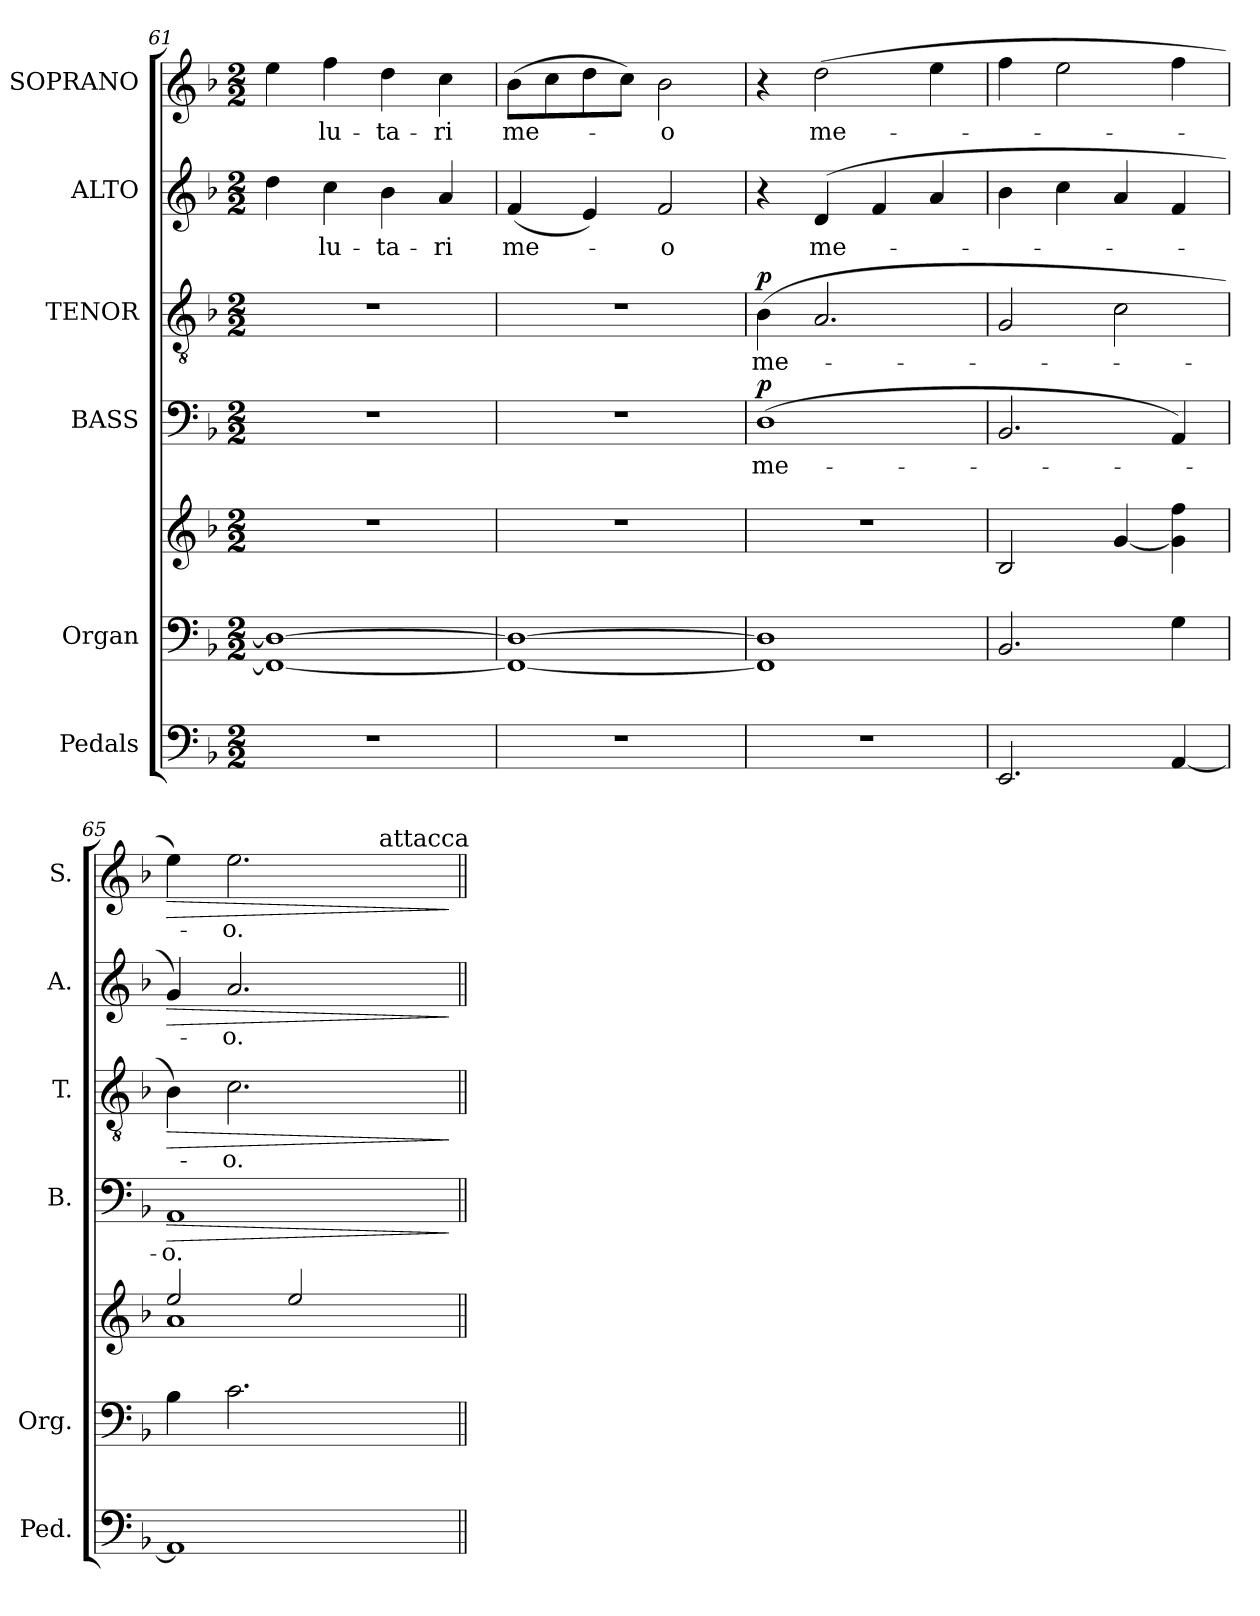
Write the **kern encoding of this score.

**kern	**kern	**kern	**kern	**text	**dynam	**kern	**text	**dynam	**kern	**text	**dynam	**kern	**text	**dynam
*part6	*part5	*part5	*part4	*part4	*part4	*part3	*part3	*part3	*part2	*part2	*part2	*part1	*part1	*part1
*staff7	*staff6	*staff5	*staff4	*staff4	*staff4	*staff3	*staff3	*staff3	*staff2	*staff2	*staff2	*staff1	*staff1	*staff1
*I"Pedals	*I"Organ	*	*I"BASS	*	*	*I"TENOR	*	*	*I"ALTO	*	*	*I"SOPRANO	*	*
*I'Ped.	*I'Org.	*	*I'B.	*	*	*I'T.	*	*	*I'A.	*	*	*I'S.	*	*
*clefF4	*clefF4	*clefG2	*clefF4	*	*	*clefGv2	*	*	*clefG2	*	*	*clefG2	*	*
*	*	*	*	*	*	*ITrd7c12	*	*	*	*	*	*	*	*
*k[b-]	*k[b-]	*k[b-]	*k[b-]	*	*	*k[b-]	*	*	*k[b-]	*	*	*k[b-]	*	*
*F:	*F:	*F:	*F:	*	*	*F:	*	*	*F:	*	*	*F:	*	*
*M2/2	*M2/2	*M2/2	*M2/2	*	*	*M2/2	*	*	*M2/2	*	*	*M2/2	*	*
=61	=61	=61	=61	=61	=61	=61	=61	=61	=61	=61	=61	=61	=61	=61
1r	1FFi_< 1Di_>	1r	1r	.	.	1r	.	.	4ddi\	.	.	4eei\	.	.
!	!	!	!	!	!	!	!	!	!	!LO:LY:b:color=#000000	!	!	!	!
!	!	!	!	!	!	!	!	!	!	!	!	!	!LO:LY:b:color=#000000	!
.	.	.	.	.	.	.	.	.	4cci\	-lu-	.	4ffi\	-lu-	.
!	!	!	!	!	!	!	!	!	!	!LO:LY:b:color=#000000	!	!	!	!
!	!	!	!	!	!	!	!	!	!	!	!	!	!LO:LY:b:color=#000000	!
.	.	.	.	.	.	.	.	.	4b-i\	-ta-	.	4ddi\	-ta-	.
!	!	!	!	!	!	!	!	!	!	!LO:LY:b:color=#000000	!	!	!	!
!	!	!	!	!	!	!	!	!	!	!	!	!	!LO:LY:b:color=#000000	!
.	.	.	.	.	.	.	.	.	4ai/	-ri	.	4cci\	-ri	.
=62	=62	=62	=62	=62	=62	=62	=62	=62	=62	=62	=62	=62	=62	=62
!	!	!	!	!	!	!	!	!	!	!LO:LY:b:color=#000000	!	!	!	!
!	!	!	!	!	!	!	!	!	!	!	!	!	!LO:LY:b:color=#000000	!
1r	1FFi_< 1Di_>	1r	1r	.	.	1r	.	.	(4fi/	me-	.	(8b-i\L	me-	.
.	.	.	.	.	.	.	.	.	.	.	.	8cci\	.	.
.	.	.	.	.	.	.	.	.	4ei/)	.	.	8ddi\	.	.
.	.	.	.	.	.	.	.	.	.	.	.	8cci\J)	.	.
!	!	!	!	!	!	!	!	!	!	!LO:LY:b:color=#000000	!	!	!	!
!	!	!	!	!	!	!	!	!	!	!	!	!	!LO:LY:b:color=#000000	!
.	.	.	.	.	.	.	.	.	2fi/	-o	.	2b-i\	-o	.
=63	=63	=63	=63	=63	=63	=63	=63	=63	=63	=63	=63	=63	=63	=63
!	!	!	!	!LO:LY:b:color=#000000	!	!	!	!	!	!	!	!	!	!
!	!	!	!	!	!	!	!LO:LY:b:color=#000000	!	!	!	!	!	!	!
1r	1FFi] 1Di]	1r	(1Di	me-	p	(4BB-i\	me-	p	4r	.	.	4r	.	.
!	!	!	!	!	!	!	!	!	!	!LO:LY:b:color=#000000	!	!	!	!
!	!	!	!	!	!	!	!	!	!	!	!	!	!LO:LY:b:color=#000000	!
.	.	.	.	.	.	2.AAi/	.	.	(4di/	me-	.	(2ddi\	me-	.
.	.	.	.	.	.	.	.	.	4fi/	.	.	.	.	.
.	.	.	.	.	.	.	.	.	4ai/	.	.	4eei\	.	.
=64	=64	=64	=64	=64	=64	=64	=64	=64	=64	=64	=64	=64	=64	=64
2.EEi/	2.BB-i/	2B-i/	2.BB-i/	.	.	2GGi/	.	.	4b-i\	.	.	4ffi\	.	.
.	.	.	.	.	.	.	.	.	4cci\	.	.	2eei\	.	.
.	.	[<4gi/	.	.	.	2Ci\	.	.	4ai/	.	.	.	.	.
[<4AAi/	4Gi\	4gi\] 4ffi	4AAi/)	.	.	.	.	.	4fi/	.	.	4ffi\	.	.
=65	=65	=65	=65	=65	=65	=65	=65	=65	=65	=65	=65	=65	=65	=65
*	*^	*^	*	*	*	*	*	*	*	*	*	*	*	*
!	!	!	!	!	!	!LO:LY:b:color=#000000	!LO:HP:b	!	!	!LO:HP:b	!	!	!LO:HP:b	!	!	!LO:HP:b
*	*	*	*	*	*	*	*	*	*	*	*	*	*	*^	*	*
1AAi]	4B-i\	1ryy	2eei/	1ai	1AAi	-o.	>	4BB-i\)	.	>	4gi/)	.	>	4eei\)	2ryy	.	>
!	!	!	!	!	!	!	!	!	!LO:LY:b:color=#000000	!	!	!	!	!	!	!	!
!	!	!	!	!	!	!	!	!	!	!	!	!LO:LY:b:color=#000000	!	!	!	!	!
!	!	!	!	!	!	!	!	!	!	!	!	!	!	!	!	!LO:LY:b:color=#000000	!
.	2.ci\	.	.	.	.	.	.	2.Ci\	-o.	.	2.ai/	-o.	.	2.eei\	.	-o.	.
.	.	.	2eei/	.	.	.	.	.	.	.	.	.	.	.	4ryy	.	.
.	.	.	.	.	.	.	.	.	.	.	.	.	.	.	16ryy	.	.
.	.	.	.	.	.	.	.	.	.	.	.	.	.	.	512.ryy	.	.
!	!	!	!	!	!	!	!	!	!	!	!	!	!	!	!LO:TX:a:t=attacca	!	!
.	.	.	.	.	.	.	.	.	.	.	.	.	.	.	8ryy	.	.
.	.	.	.	.	.	.	.	.	.	.	.	.	.	.	32ryy	.	.
.	.	.	.	.	.	.	.	.	.	.	.	.	.	.	64ryy	.	.
.	.	.	.	.	.	.	.	.	.	.	.	.	.	.	128ryy	.	.
.	.	.	.	.	.	.	.	.	.	.	.	.	.	.	256ryy	.	.
.	.	.	.	.	.	.	.	.	.	.	.	.	.	.	1024ryy	.	.
*	*v	*v	*	*	*	*	*	*	*	*	*	*	*	*	*	*	*
*	*	*v	*v	*	*	*	*	*	*	*	*	*	*	*	*	*
.	.	.	.	.	]	.	.	]	.	.	]	.	.	.	]
*	*	*	*	*	*	*	*	*	*	*	*	*v	*v	*	*
=||	=||	=||	=||	=||	=||	=||	=||	=||	=||	=||	=||	=||	=||	=||
*-	*-	*-	*-	*-	*-	*-	*-	*-	*-	*-	*-	*-	*-	*-
